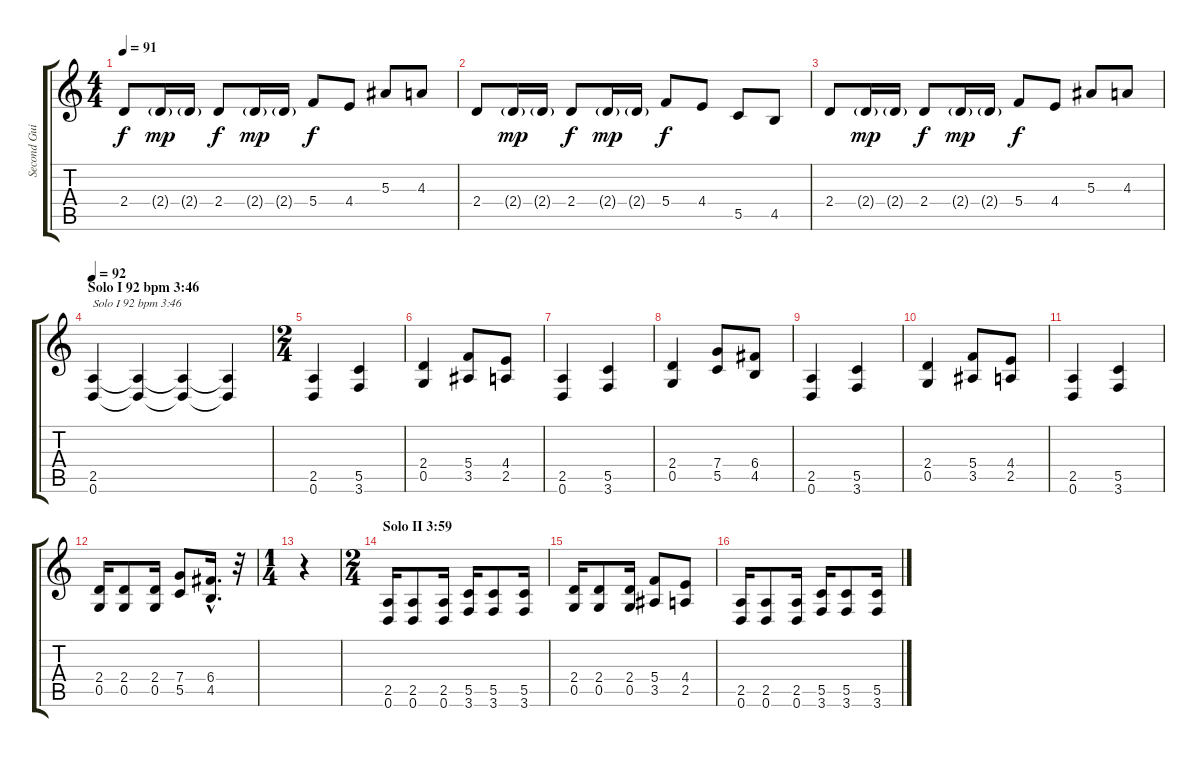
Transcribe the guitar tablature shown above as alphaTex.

\track ("Second Guitar" "Second Gui") {instrument overdrivenguitar}
\staff {score tabs}
\tuning (D4 A3 F3 C3 G2 D2) {hide}
\ts (4 4)
\tempo 91
\clef g2
\ks c
2.4.8{dy f} 2.4{g}.16{dy mp} 2.4{g}.16 2.4.8{dy f} 2.4{g}.16{dy mp} 2.4{g}.16 5.4.8{dy f} 4.4.8 5.3.8 4.3.8 |
2.4.8 2.4{g}.16{dy mp} 2.4{g}.16 2.4.8{dy f} 2.4{g}.16{dy mp} 2.4{g}.16 5.4.8{dy f} 4.4.8 5.5.8 4.5.8 |
2.4.8 2.4{g}.16{dy mp} 2.4{g}.16 2.4.8{dy f} 2.4{g}.16{dy mp} 2.4{g}.16 5.4.8{dy f} 4.4.8 5.3.8 4.3.8 |
\section ("" "Solo I 92 bpm 3:46 ")
\tempo 92
(2.5 0.6).4{txt "Solo I 92 bpm 3:46 "} (2.5{t} 0.6{t}).4 (2.5{t} 0.6{t}).4 (2.5{t} 0.6{t}).4 |
\ts (2 4)
(2.5 0.6).4 (5.5 3.6).4 |
(2.4 0.5).4 (5.4 3.5).8 (4.4 2.5).8 |
(2.5 0.6).4 (5.5 3.6).4 |
(2.4 0.5).4 (7.4 5.5).8 (6.4 4.5).8 |
(2.5 0.6).4 (5.5 3.6).4 |
(2.4 0.5).4 (5.4 3.5).8 (4.4 2.5).8 |
(2.5 0.6).4 (5.5 3.6).4 |
(2.4 0.5).16 (2.4 0.5).8 (2.4 0.5).16 (7.4 5.5).8 (6.4{hac} 4.5{hac}).16{d} r.32 |
\ts (1 4)
r.4 |
\ts (2 4)
\section ("" "Solo II 3:59 ")
(2.5 0.6).16 (2.5 0.6).8 (2.5 0.6).16 (5.5 3.6).16 (5.5 3.6).8 (5.5 3.6).16 |
(2.4 0.5).16 (2.4 0.5).8 (2.4 0.5).16 (5.4 3.5).8 (4.4 2.5).8 |
(2.5 0.6).16 (2.5 0.6).8 (2.5 0.6).16 (5.5 3.6).16 (5.5 3.6).8 (5.5 3.6).16
